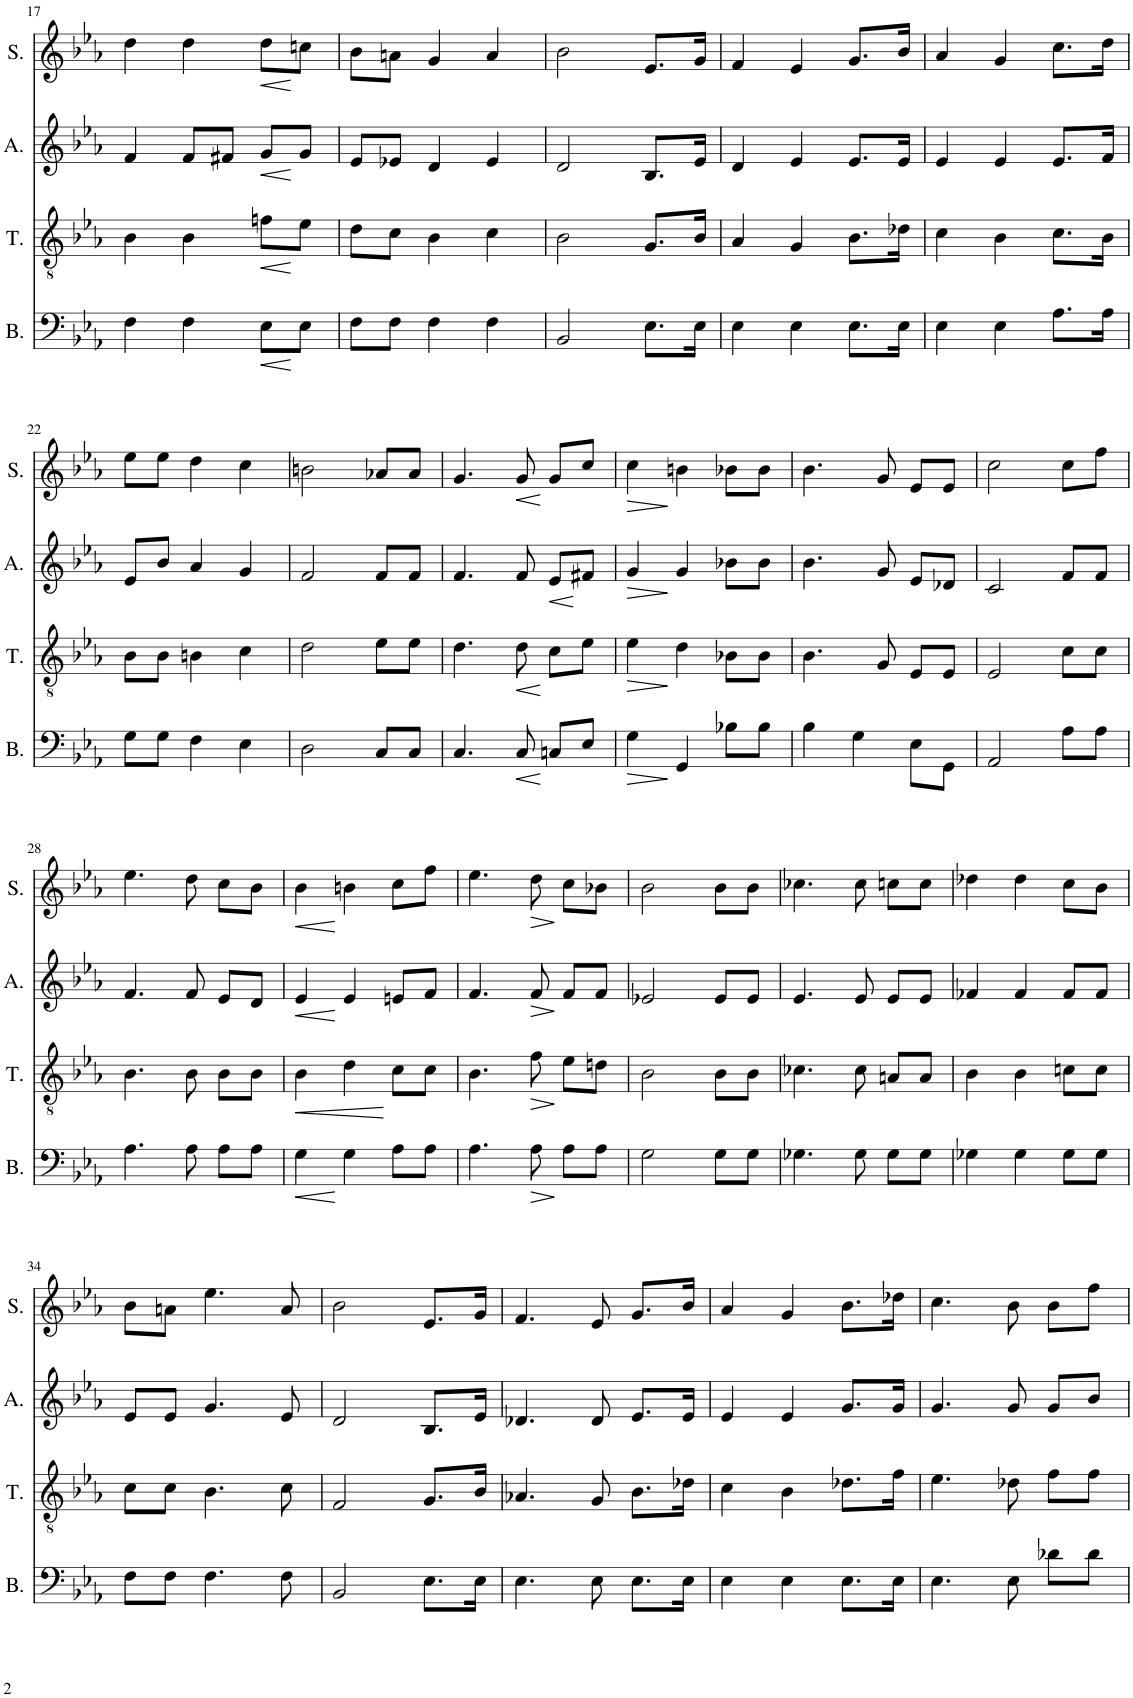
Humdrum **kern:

**kern	**dynam	**kern	**dynam	**kern	**dynam	**kern	**dynam
*part4	*part4	*part3	*part3	*part2	*part2	*part1	*part1
*staff4	*staff4	*staff3	*staff3	*staff2	*staff2	*staff1	*staff1
*I"Basse	*	*I"Ténor	*	*I"Alto	*	*I"Soprano	*
*I'B.	*	*I'T.	*	*I'A.	*	*I'S.	*
!!LO:PB:g=z
*clefF4	*	*clefGv2	*	*clefG2	*	*clefG2	*
*k[b-e-a-]	*	*k[b-e-a-]	*	*k[b-e-a-]	*	*k[b-e-a-]	*
*M3/4	*	*M3/4	*	*M3/4	*	*M3/4	*
=17	=17	=17	=17	=17	=17	=17	=17
4F\	.	4B-\	.	4f/	.	4dd\	.
4F\	.	4B-\	.	8f/L	.	4dd\	.
.	.	.	.	8f#X/J	.	.	.
!	!LO:HP:b	!	!LO:HP:b	!	!LO:HP:b	!	!LO:HP:b
8E-\L	<	8fn\L	<	8g/L	<	8dd\L	<
8E-\J	[	8e-\J	[	8g/J	[	8ccn\J	[
=18	=18	=18	=18	=18	=18	=18	=18
8F\L	.	8d\L	.	8e-/L	.	8b-\L	.
8F\J	.	8c\J	.	8e-X/J	.	8an\J	.
4F\	.	4B-\	.	4d/	.	4g/	.
4F\	.	4c\	.	4e-/	.	4a/	.
=19	=19	=19	=19	=19	=19	=19	=19
2BB-/	.	2B-\	.	2d/	.	2b-\	.
8.E-\L	.	8.G/L	.	8.B-/L	.	8.e-/L	.
16E-\Jk	.	16B-/Jk	.	16e-/Jk	.	16g/Jk	.
=20	=20	=20	=20	=20	=20	=20	=20
4E-\	.	4A-/	.	4d/	.	4f/	.
4E-\	.	4G/	.	4e-/	.	4e-/	.
8.E-\L	.	8.B-\L	.	8.e-/L	.	8.g/L	.
16E-\Jk	.	16d-X\Jk	.	16e-/Jk	.	16b-/Jk	.
=21	=21	=21	=21	=21	=21	=21	=21
4E-\	.	4c\	.	4e-/	.	4a-/	.
4E-\	.	4B-\	.	4e-/	.	4g/	.
8.A-\L	.	8.c\L	.	8.e-/L	.	8.cc\L	.
16A-\Jk	.	16B-\Jk	.	16f/Jk	.	16dd\Jk	.
!!LO:LB:g=z
=22	=22	=22	=22	=22	=22	=22	=22
8G\L	.	8B-\L	.	8e-/L	.	8ee-\L	.
8G\J	.	8B-\J	.	8b-/J	.	8ee-\J	.
4F\	.	4Bn\	.	4a-/	.	4dd\	.
4E-\	.	4c\	.	4g/	.	4cc\	.
=23	=23	=23	=23	=23	=23	=23	=23
2D\	.	2d\	.	2f/	.	2bn\	.
8C/L	.	8e-\L	.	8f/L	.	8a-X/L	.
8C/J	.	8e-\J	.	8f/J	.	8a-/J	.
=24	=24	=24	=24	=24	=24	=24	=24
4.C/	.	4.d\	.	4.f/	.	4.g/	.
!	!LO:HP:b	!	!LO:HP:b	!	!	!	!LO:HP:b
8C/	<	8d\	<	8f/	.	8g/	<
!	!	!	!	!	!LO:HP:b	!	!
8Cn/L	[	8c\L	[	8e-/L	<	8g/L	[
8E-/J	.	8e-\J	.	8f#X/J	[	8cc/J	.
=25	=25	=25	=25	=25	=25	=25	=25
!	!LO:HP:b	!	!LO:HP:b	!	!LO:HP:b	!	!LO:HP:b
4G\	>	4e-\	>	4g/	>	4cc\	>
4GG/	]	4d\	]	4g/	]	4bn\	]
8B-X\L	.	8B-X\L	.	8b-X\L	.	8b-X\L	.
8B-\J	.	8B-\J	.	8b-\J	.	8b-\J	.
=26	=26	=26	=26	=26	=26	=26	=26
4B-\	.	4.B-\	.	4.b-\	.	4.b-\	.
4G\	.	.	.	.	.	.	.
.	.	8G/	.	8g/	.	8g/	.
8E-\L	.	8E-/L	.	8e-/L	.	8e-/L	.
8GG\J	.	8E-/J	.	8d-X/J	.	8e-/J	.
=27	=27	=27	=27	=27	=27	=27	=27
2AA-/	.	2E-/	.	2c/	.	2cc\	.
8A-\L	.	8c\L	.	8f/L	.	8cc\L	.
8A-\J	.	8c\J	.	8f/J	.	8ff\J	.
!!LO:LB:g=z
=28	=28	=28	=28	=28	=28	=28	=28
4.A-\	.	4.B-\	.	4.f/	.	4.ee-\	.
8A-\	.	8B-\	.	8f/	.	8dd\	.
8A-\L	.	8B-\L	.	8e-/L	.	8cc\L	.
8A-\J	.	8B-\J	.	8d/J	.	8b-\J	.
=29	=29	=29	=29	=29	=29	=29	=29
!	!LO:HP:b	!	!LO:HP:b	!	!LO:HP:b	!	!LO:HP:b
4G\	<	4B-\	<	4e-/	<	4b-\	<
4G\	[	4d\	.	4e-/	[	4bn\	[
8A-\L	.	8c\L	[	8en/L	.	8cc\L	.
8A-\J	.	8c\J	.	8f/J	.	8ff\J	.
=30	=30	=30	=30	=30	=30	=30	=30
4.A-\	.	4.B-\	.	4.f/	.	4.ee-\	.
!	!LO:HP:b	!	!LO:HP:b	!	!LO:HP:b	!	!LO:HP:b
8A-\	>	8f\	>	8f/	>	8dd\	>
8A-\L	]	8e-\L	]	8f/L	]	8cc\L	]
8A-\J	.	8dn\J	.	8f/J	.	8b-X\J	.
=31	=31	=31	=31	=31	=31	=31	=31
2G\	.	2B-\	.	2e-X/	.	2b-\	.
8G\L	.	8B-\L	.	8e-/L	.	8b-\L	.
8G\J	.	8B-\J	.	8e-/J	.	8b-\J	.
=32	=32	=32	=32	=32	=32	=32	=32
4.G-X\	.	4.c-X\	.	4.e-/	.	4.cc-X\	.
8G-\	.	8c-\	.	8e-/	.	8cc-\	.
8G-\L	.	8An/L	.	8e-/L	.	8ccn\L	.
8G-\J	.	8A/J	.	8e-/J	.	8cc\J	.
=33	=33	=33	=33	=33	=33	=33	=33
4G-X\	.	4B-\	.	4f-X/	.	4dd-X\	.
4G-\	.	4B-\	.	4f-/	.	4dd-\	.
8G-\L	.	8cn\L	.	8f-/L	.	8cc\L	.
8G-\J	.	8c\J	.	8f-/J	.	8b-\J	.
!!LO:LB:g=z
=34	=34	=34	=34	=34	=34	=34	=34
8F\L	.	8c\L	.	8e-/L	.	8b-\L	.
8F\J	.	8c\J	.	8e-/J	.	8an\J	.
4.F\	.	4.B-\	.	4.g/	.	4.ee-\	.
8F\	.	8c\	.	8e-/	.	8a/	.
=35	=35	=35	=35	=35	=35	=35	=35
2BB-/	.	2F/	.	2d/	.	2b-\	.
8.E-\L	.	8.G/L	.	8.B-/L	.	8.e-/L	.
16E-\Jk	.	16B-/Jk	.	16e-/Jk	.	16g/Jk	.
=36	=36	=36	=36	=36	=36	=36	=36
4.E-\	.	4.A-X/	.	4.d-X/	.	4.f/	.
8E-\	.	8G/	.	8d-/	.	8e-/	.
8.E-\L	.	8.B-\L	.	8.e-/L	.	8.g/L	.
16E-\Jk	.	16d-X\Jk	.	16e-/Jk	.	16b-/Jk	.
=37	=37	=37	=37	=37	=37	=37	=37
4E-\	.	4c\	.	4e-/	.	4a-/	.
4E-\	.	4B-\	.	4e-/	.	4g/	.
8.E-\L	.	8.d-X\L	.	8.g/L	.	8.b-\L	.
16E-\Jk	.	16f\Jk	.	16g/Jk	.	16dd-X\Jk	.
=38	=38	=38	=38	=38	=38	=38	=38
4.E-\	.	4.e-\	.	4.g/	.	4.cc\	.
8E-\	.	8d-X\	.	8g/	.	8b-\	.
8d-X\L	.	8f\L	.	8g/L	.	8b-\L	.
8d-\J	.	8f\J	.	8b-/J	.	8ff\J	.
=	=	=	=	=	=	=	=
*-	*-	*-	*-	*-	*-	*-	*-
